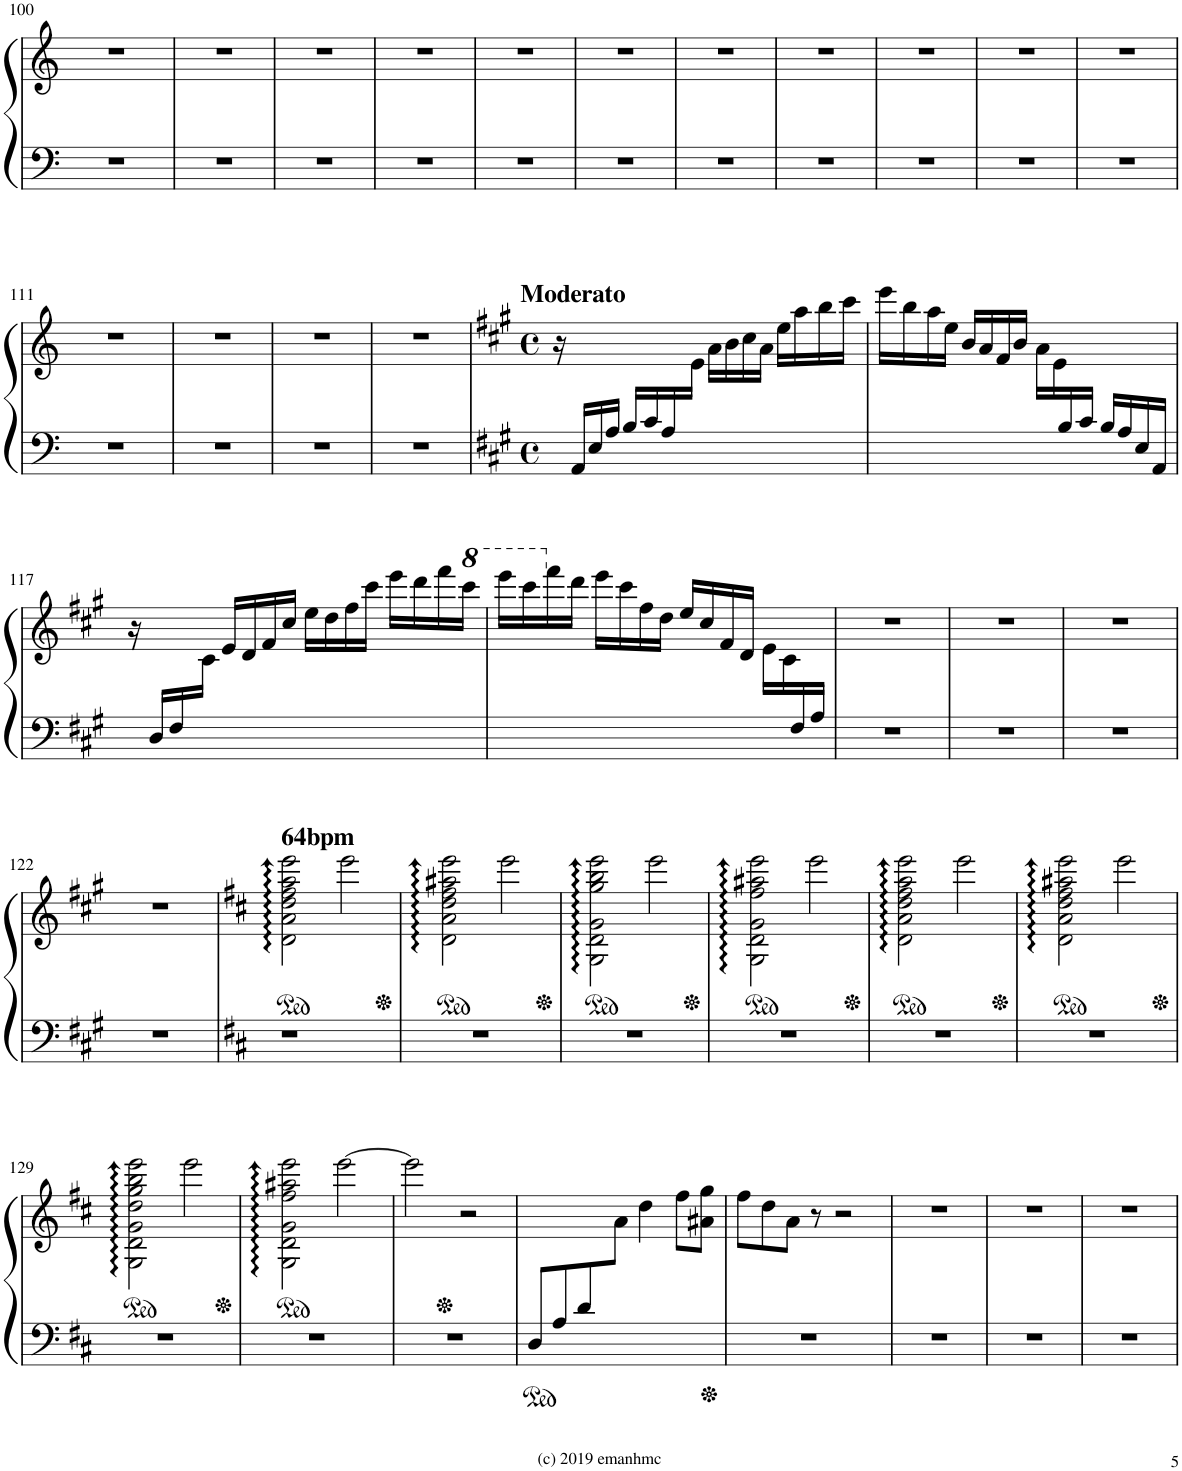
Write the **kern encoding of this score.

**kern	**kern
*part1	*part1
*staff2	*staff1
*I"Piano	*
*I'Pno.	*
!!LO:PB:g=z
*clefF4	*clefG2
*k[]	*k[]
*M4/4	*M4/4
*met(c)	*met(c)
=100	=100
1r	1r
=101	=101
1r	1r
=102	=102
1r	1r
=103	=103
1r	1r
=104	=104
1r	1r
=105	=105
1r	1r
=106	=106
1r	1r
=107	=107
1r	1r
=108	=108
1r	1r
=109	=109
1r	1r
=110	=110
1r	1r
!!LO:LB:g=z
=111	=111
1r	1r
=112	=112
1r	1r
=113	=113
1r	1r
=114	=114
1r	1r
=115	=115
*k[f#c#g#]	*k[f#c#g#]
*M4/4	*M4/4
*met(c)	*met(c)
*^	*
!	!	!LO:TX:a:B:t=Moderato
16ryy	1ryy	16r
16AA/LL	.	4.ryy
16E/	.	.
16A/JJ	.	.
16B/LL	.	.
16c#/	.	.
16A/	.	.
2ryy	.	16e\JJ
.	.	16a\LL
.	.	16b\
.	.	16cc#\
.	.	16a\JJ
.	.	16ee\LL
.	.	16aa\
.	.	16bb\
16ryy	.	16ccc#\JJ
=116	=116	=116
8ryy	1ryy	16eee\LL
.	.	16bb\
.	.	16aa\
.	.	16ee\JJ
.	.	16b/LL
.	.	16a/
.	.	16f#/
.	.	16b/JJ
.	.	16a\LL
.	.	16e\
16B/	.	4.ryy
16c#/JJ	.	.
16B/LL	.	.
16A/	.	.
16E/	.	.
16AA/JJ	.	.
!!LO:LB:g=z
=117	=117	=117
16ryy	1ryy	16r
16D/LL	.	8ryy
16F#/	.	.
2ryy	.	16c#\JJ
.	.	16e/LL
.	.	16d/
.	.	16f#/
.	.	16cc#/JJ
.	.	16ee\LL
.	.	16dd\
.	.	16ff#\
4ryy	.	16ccc#\JJ
.	.	16eee\LL
.	.	16ddd\
.	.	16fff#\
*	*	*8va
16ryy	.	16cccc#\JJ
=118	=118	=118
2..ryy	1ryy	16eeee\LL
.	.	16cccc#\
*	*	*X8va
.	.	16fff#\
.	.	16ddd\JJ
.	.	16eee\LL
.	.	16ccc#\
.	.	16ff#\
.	.	16dd\JJ
.	.	16ee/LL
.	.	16cc#/
.	.	16f#/
.	.	16d/JJ
.	.	16e\LL
.	.	16c#\
16F#/	.	8ryy
16A/JJ	.	.
*v	*v	*
=119	=119
1r	1r
=120	=120
1r	1r
=121	=121
1r	1r
!!LO:LB:g=z
=122	=122
1r	1r
=123	=123
*k[f#c#]	*k[f#c#]
*	*ped
!	!LO:TX:a:B:t=64bpm
1r	2d\ 2a\ 2dd\ 2ff#\ 2aa\ 2eee\
.	2eee\
=124	=124
*	*Xped
*	*ped
1r	2d\ 2a\ 2dd\ 2ff#\ 2aa#X\ 2eee\
.	2eee\
=125	=125
*	*Xped
*	*ped
1r	2G\ 2d\ 2g\ 2gg\ 2bb\ 2eee\
.	2eee\
=126	=126
*	*Xped
*	*ped
1r	2G\ 2d\ 2g\ 2ff#\ 2aa#X\ 2eee\
.	2eee\
=127	=127
*	*Xped
*	*ped
1r	2d\ 2a\ 2dd\ 2ff#\ 2aa\ 2eee\
.	2eee\
=128	=128
*	*Xped
*	*ped
1r	2d\ 2a\ 2dd\ 2ff#\ 2aa#X\ 2eee\
.	2eee\
!!LO:LB:g=z
=129	=129
*	*Xped
*	*ped
1r	2G\ 2d\ 2g\ 2dd\ 2gg\ 2bb\ 2eee\
.	2eee\
=130	=130
*	*Xped
*	*ped
1r	2G\ 2d\ 2g\ 2ff#\ 2aa#X\ 2eee\
.	[2eee\
=131	=131
1r	2eee\]
*	*Xped
.	2r
=132	=132
*ped	*
*	*^
8D/L	1ryy	4.ryy
8A/	.	.
8d/	.	.
2ryy	.	8a\J
.	.	4dd\
.	.	8ff#\L
8ryy	.	8a#X\ 8gg\J
*	*v	*v
=133	=133
*	*Xped
1r	8ff#\L
.	8dd\
.	8a\J
.	8r
.	2r
=134	=134
1r	1r
=135	=135
1r	1r
=136	=136
1r	1r
=	=
*-	*-
